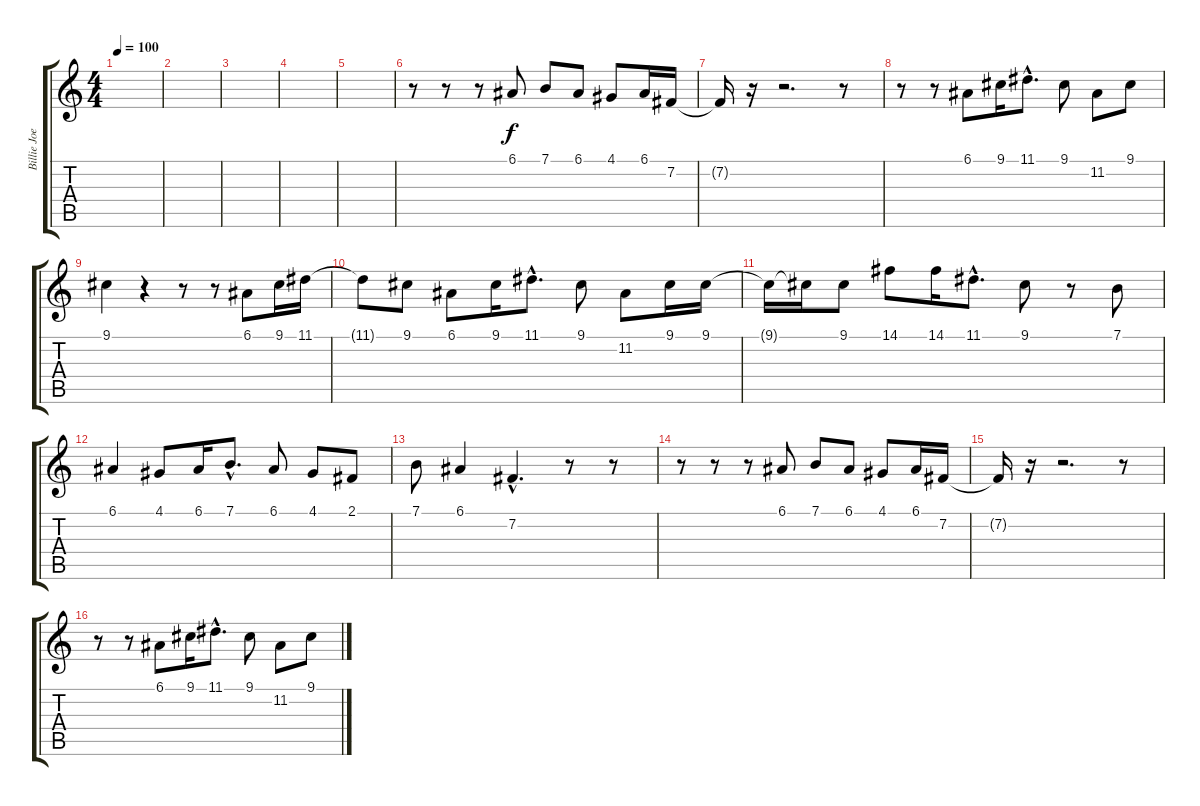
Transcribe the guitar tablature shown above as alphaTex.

\track ("Billie Joe (Vocals)" "Billie Joe") {instrument tenorsax}
\staff {score tabs}
\tuning (E4 B3 G3 D3 A2 E2) {hide}
\ts (4 4)
\tempo 100
\clef g2
\ks c
|
|
|
|
|
r.8 r.8 r.8 6.1.8 7.1.8 6.1.8 4.1.8 6.1.16 7.2.16 |
7.2{t}.16 r.16 r.2{d} r.8 |
r.8 r.8 6.1.8 9.1.16 11.1{hac}.8{d} 9.1.8 11.2.8 9.1.8 |
9.1.4 r.4 r.8 r.8 6.1.8 9.1.16 11.1.16 |
11.1{t}.8 9.1.8 6.1.8 9.1.16 11.1{hac}.8{d} 9.1.8 11.2.8 9.1.16 9.1.16 |
9.1{t}.16 9.1{t}.16 9.1.8 14.1.8 14.1.16 11.1{hac}.8{d} 9.1.8 r.8 7.1.8 |
6.1.4 4.1.8 6.1.16 7.1{hac}.8{d} 6.1.8 4.1.8 2.1.8 |
7.1.8 6.1.4 7.2{hac}.4{d} r.8 r.8 |
r.8 r.8 r.8 6.1.8 7.1.8 6.1.8 4.1.8 6.1.16 7.2.16 |
7.2{t}.16 r.16 r.2{d} r.8 |
r.8 r.8 6.1.8 9.1.16 11.1{hac}.8{d} 9.1.8 11.2.8 9.1.8
